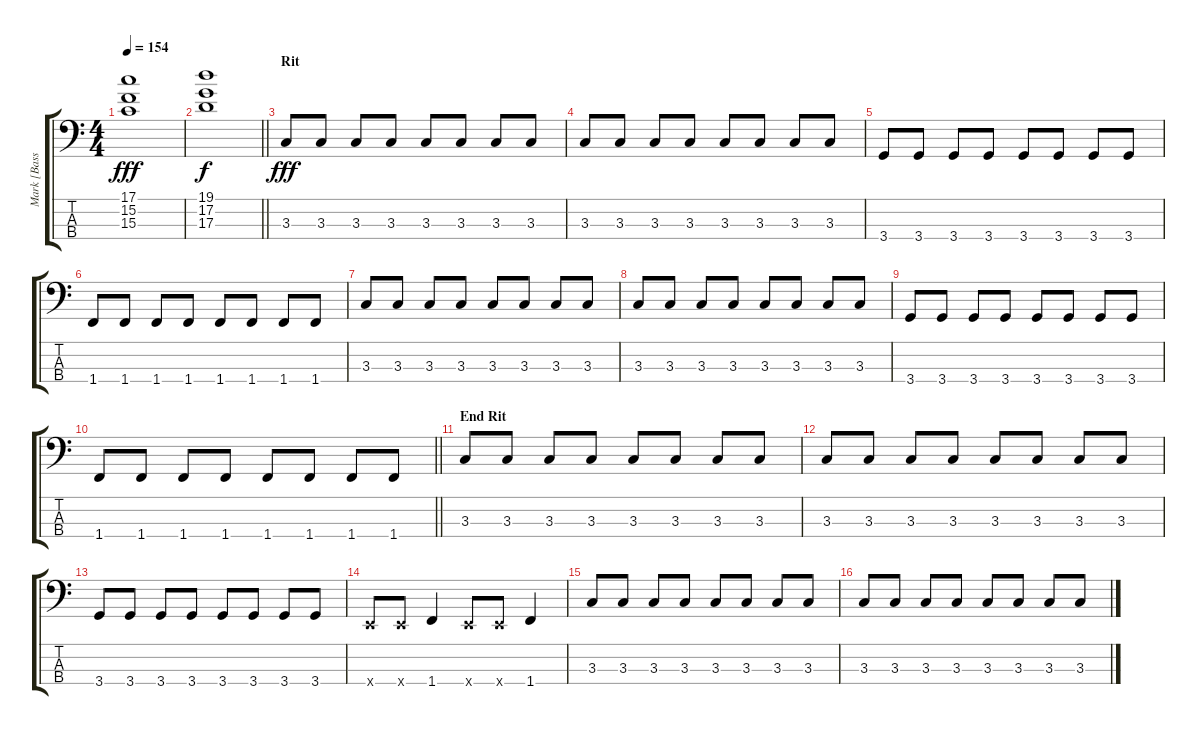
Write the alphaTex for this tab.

\track ("Mark [Bass]" "Mark [Bass") {instrument electricbassfinger}
\staff {score tabs}
\tuning (G2 D2 A1 E1) {hide}
\ts (4 4)
\tempo 154
\clef f4
\ks c
(17.1 15.2 15.3).1{dy fff} |
\barLineRight lightlight
(19.1 17.2 17.3).1{dy f} |
\section ("" "Rit")
3.3.8{dy fff} 3.3.8 3.3.8 3.3.8 3.3.8 3.3.8 3.3.8 3.3.8 |
3.3.8 3.3.8 3.3.8 3.3.8 3.3.8 3.3.8 3.3.8 3.3.8 |
3.4.8 3.4.8 3.4.8 3.4.8 3.4.8 3.4.8 3.4.8 3.4.8 |
1.4.8 1.4.8 1.4.8 1.4.8 1.4.8 1.4.8 1.4.8 1.4.8 |
3.3.8 3.3.8 3.3.8 3.3.8 3.3.8 3.3.8 3.3.8 3.3.8 |
3.3.8 3.3.8 3.3.8 3.3.8 3.3.8 3.3.8 3.3.8 3.3.8 |
3.4.8 3.4.8 3.4.8 3.4.8 3.4.8 3.4.8 3.4.8 3.4.8 |
\barLineRight lightlight
1.4.8 1.4.8 1.4.8 1.4.8 1.4.8 1.4.8 1.4.8 1.4.8 |
\section ("" "End Rit")
3.3.8 3.3.8 3.3.8 3.3.8 3.3.8 3.3.8 3.3.8 3.3.8 |
3.3.8 3.3.8 3.3.8 3.3.8 3.3.8 3.3.8 3.3.8 3.3.8 |
3.4.8 3.4.8 3.4.8 3.4.8 3.4.8 3.4.8 3.4.8 3.4.8 |
0.4{x}.8 0.4{x}.8 1.4.4 0.4{x}.8 0.4{x}.8 1.4.4 |
3.3.8 3.3.8 3.3.8 3.3.8 3.3.8 3.3.8 3.3.8 3.3.8 |
3.3.8 3.3.8 3.3.8 3.3.8 3.3.8 3.3.8 3.3.8 3.3.8
